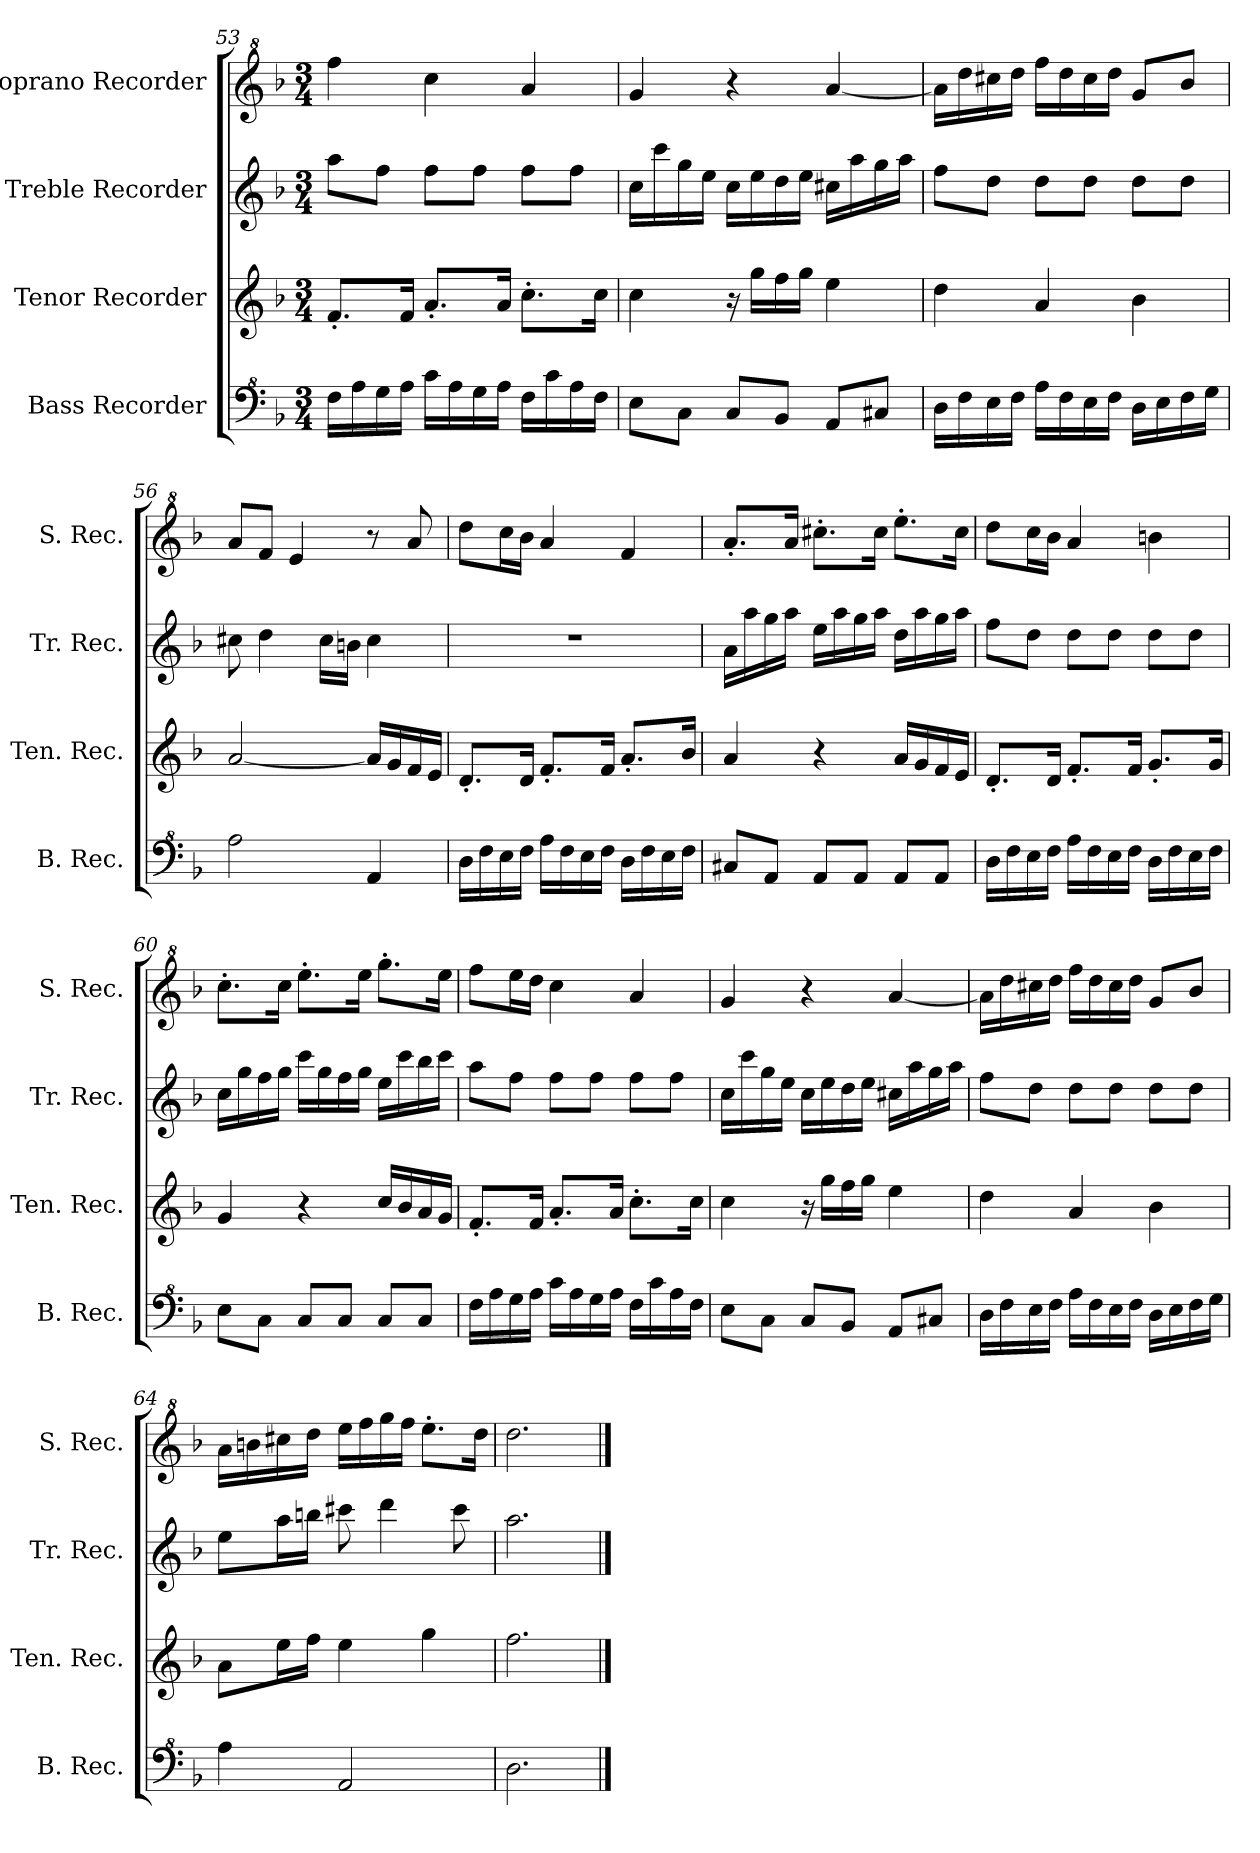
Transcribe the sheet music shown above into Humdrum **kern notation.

**kern	**kern	**kern	**kern
*part4	*part3	*part2	*part1
*staff4	*staff3	*staff2	*staff1
*I"Bass Recorder	*I"Tenor Recorder	*I"Treble Recorder	*I"Soprano Recorder
*I'B. Rec.	*I'Ten. Rec.	*I'Tr. Rec.	*I'S. Rec.
*clefF^4	*clefG2	*clefG2	*clefG^2
*k[b-]	*k[b-]	*k[b-]	*k[b-]
*M3/4	*M3/4	*M3/4	*M3/4
=53	=53	=53	=53
16f\LL	8.f'/L	8aa\L	4fff\
16a\	.	.	.
16g\	.	8ff\J	.
16a\JJ	16f/Jk	.	.
16cc\LL	8.a'/L	8ff\L	4ccc\
16a\	.	.	.
16g\	.	8ff\J	.
16a\JJ	16a/Jk	.	.
16f\LL	8.cc'\L	8ff\L	4aa/
16cc\	.	.	.
16a\	.	8ff\J	.
16f\JJ	16cc\Jk	.	.
!!LO:LB:g=z
=54	=54	=54	=54
8e\L	4cc\	16cc\LL	4gg/
.	.	16ccc\	.
8c\J	.	16gg\	.
.	.	16ee\JJ	.
8c/L	16r	16cc\LL	4r
.	16gg\LL	16ee\	.
8B-/J	16ff\	16dd\	.
.	16gg\JJ	16ee\JJ	.
8A/L	4ee\	16cc#X\LL	[4aa/
.	.	16aa\	.
8c#X/J	.	16gg\	.
.	.	16aa\JJ	.
=55	=55	=55	=55
16d\LL	4dd\	8ff\L	16aa\LL]
16f\	.	.	16ddd\
16e\	.	8dd\J	16ccc#X\
16f\JJ	.	.	16ddd\JJ
16a\LL	4a/	8dd\L	16fff\LL
16f\	.	.	16ddd\
16e\	.	8dd\J	16ccc#\
16f\JJ	.	.	16ddd\JJ
16d\LL	4b-\	8dd\L	8gg/L
16e\	.	.	.
16f\	.	8dd\J	8bb-/J
16g\JJ	.	.	.
=56	=56	=56	=56
2a\	[2a/	8cc#X\	8aa/L
.	.	4dd\	8ff/J
.	.	.	4ee/
.	.	16cc#\LL	.
.	.	16bn\JJ	.
4A/	16a/LL]	4cc#\	8r
.	16g/	.	.
.	16f/	.	8aa/
.	16e/JJ	.	.
!!LO:PB:g=z
=57	=57	=57	=57
16d\LL	8.d'/L	2.r	8ddd\L
16f\	.	.	.
16e\	.	.	16ccc\L
16f\JJ	16d/Jk	.	16bb-\JJ
16a\LL	8.f'/L	.	4aa/
16f\	.	.	.
16e\	.	.	.
16f\JJ	16f/Jk	.	.
16d\LL	8.a'/L	.	4ff/
16f\	.	.	.
16e\	.	.	.
16f\JJ	16b-/Jk	.	.
=58	=58	=58	=58
8c#X/L	4a/	16a\LL	8.aa'/L
.	.	16aa\	.
8A/J	.	16gg\	.
.	.	16aa\JJ	16aa/Jk
8A/L	4r	16ee\LL	8.ccc#X'\L
.	.	16aa\	.
8A/J	.	16gg\	.
.	.	16aa\JJ	16ccc#\Jk
8A/L	16a/LL	16dd\LL	8.eee'\L
.	16g/	16aa\	.
8A/J	16f/	16gg\	.
.	16e/JJ	16aa\JJ	16ccc#\Jk
=59	=59	=59	=59
16d\LL	8.d'/L	8ff\L	8ddd\L
16f\	.	.	.
16e\	.	8dd\J	16ccc\L
16f\JJ	16d/Jk	.	16bb-\JJ
16a\LL	8.f'/L	8dd\L	4aa/
16f\	.	.	.
16e\	.	8dd\J	.
16f\JJ	16f/Jk	.	.
16d\LL	8.g'/L	8dd\L	4bbn\
16f\	.	.	.
16e\	.	8dd\J	.
16f\JJ	16g/Jk	.	.
!!LO:LB:g=z
=60	=60	=60	=60
8e\L	4g/	16cc\LL	8.ccc'\L
.	.	16gg\	.
8c\J	.	16ff\	.
.	.	16gg\JJ	16ccc\Jk
8c/L	4r	16ccc\LL	8.eee'\L
.	.	16gg\	.
8c/J	.	16ff\	.
.	.	16gg\JJ	16eee\Jk
8c/L	16cc/LL	16ee\LL	8.ggg'\L
.	16b-/	16ccc\	.
8c/J	16a/	16bb-\	.
.	16g/JJ	16ccc\JJ	16eee\Jk
=61	=61	=61	=61
16f\LL	8.f'/L	8aa\L	8fff\L
16a\	.	.	.
16g\	.	8ff\J	16eee\L
16a\JJ	16f/Jk	.	16ddd\JJ
16cc\LL	8.a'/L	8ff\L	4ccc\
16a\	.	.	.
16g\	.	8ff\J	.
16a\JJ	16a/Jk	.	.
16f\LL	8.cc'\L	8ff\L	4aa/
16cc\	.	.	.
16a\	.	8ff\J	.
16f\JJ	16cc\Jk	.	.
=62	=62	=62	=62
8e\L	4cc\	16cc\LL	4gg/
.	.	16ccc\	.
8c\J	.	16gg\	.
.	.	16ee\JJ	.
8c/L	16r	16cc\LL	4r
.	16gg\LL	16ee\	.
8B-/J	16ff\	16dd\	.
.	16gg\JJ	16ee\JJ	.
8A/L	4ee\	16cc#X\LL	[4aa/
.	.	16aa\	.
8c#X/J	.	16gg\	.
.	.	16aa\JJ	.
!!LO:LB:g=z
=63	=63	=63	=63
16d\LL	4dd\	8ff\L	16aa\LL]
16f\	.	.	16ddd\
16e\	.	8dd\J	16ccc#X\
16f\JJ	.	.	16ddd\JJ
16a\LL	4a/	8dd\L	16fff\LL
16f\	.	.	16ddd\
16e\	.	8dd\J	16ccc#\
16f\JJ	.	.	16ddd\JJ
16d\LL	4b-\	8dd\L	8gg/L
16e\	.	.	.
16f\	.	8dd\J	8bb-/J
16g\JJ	.	.	.
=64	=64	=64	=64
4a\	8a\L	8ee\L	16aa\LL
.	.	.	16bbn\
.	16ee\L	16aa\L	16ccc#X\
.	16ff\JJ	16bbn\JJ	16ddd\JJ
2A/	4ee\	8ccc#X\	16eee\LL
.	.	.	16fff\
.	.	4ddd\	16ggg\
.	.	.	16fff\JJ
.	4gg\	.	8.eee'\L
.	.	8ccc#\	.
.	.	.	16ddd\Jk
=65	=65	=65	=65
2.d\	2.ff\	2.aa\	2.ddd\
==	==	==	==
*-	*-	*-	*-
